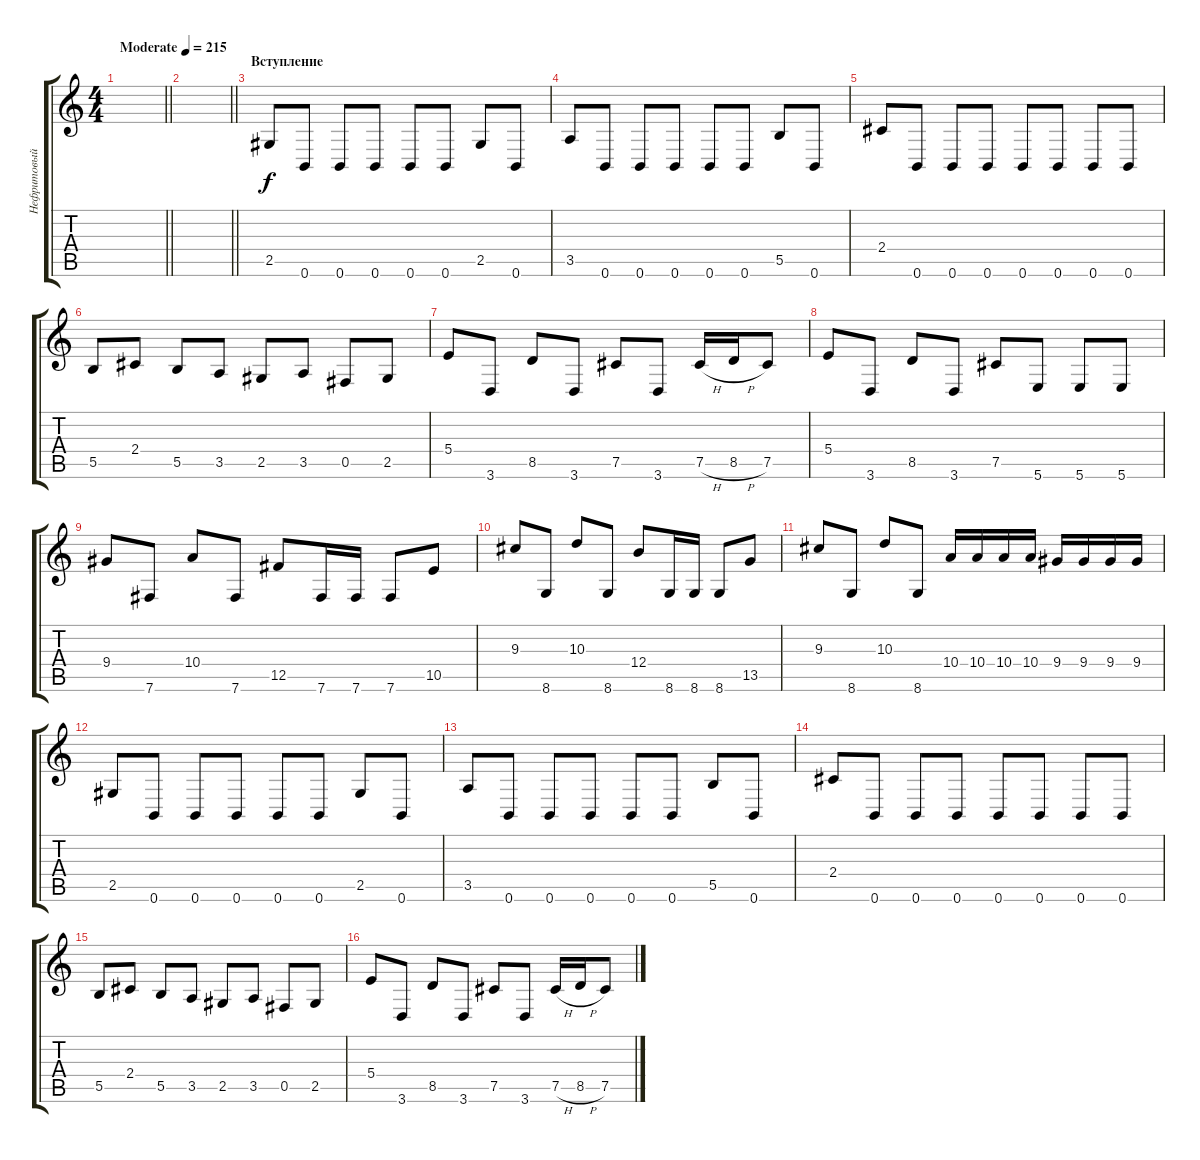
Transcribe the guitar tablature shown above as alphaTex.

\track ("Нефритовый чёткий пацан" "Нефритовый") {instrument distortionguitar}
\staff {score tabs}
\tuning (Db4 Ab3 E3 B2 Gb2 B1) {hide}
\ts (4 4)
\tempo (215 "Moderate")
\clef g2
\barLineRight lightlight
\ks c
|
\barLineRight lightlight
|
\section ("" "Вступление ")
2.5.8 0.6.8 0.6.8 0.6.8 0.6.8 0.6.8 2.5.8 0.6.8 |
3.5.8 0.6.8 0.6.8 0.6.8 0.6.8 0.6.8 5.5.8 0.6.8 |
2.4.8 0.6.8 0.6.8 0.6.8 0.6.8 0.6.8 0.6.8 0.6.8 |
5.5.8 2.4.8 5.5.8 3.5.8 2.5.8 3.5.8 0.5.8 2.5.8 |
5.4.8 3.6.8 8.5.8 3.6.8 7.5.8 3.6.8 7.5{h}.16 8.5{h}.16 7.5.8 |
5.4.8 3.6.8 8.5.8 3.6.8 7.5.8 5.6.8 5.6.8 5.6.8 |
9.4.8 7.6.8 10.4.8 7.6.8 12.5.8 7.6.16 7.6.16 7.6.8 10.5.8 |
9.3.8 8.6.8 10.3.8 8.6.8 12.4.8 8.6.16 8.6.16 8.6.8 13.5.8 |
9.3.8 8.6.8 10.3.8 8.6.8 10.4.16 10.4.16 10.4.16 10.4.16 9.4.16 9.4.16 9.4.16 9.4.16 |
2.5.8 0.6.8 0.6.8 0.6.8 0.6.8 0.6.8 2.5.8 0.6.8 |
3.5.8 0.6.8 0.6.8 0.6.8 0.6.8 0.6.8 5.5.8 0.6.8 |
2.4.8 0.6.8 0.6.8 0.6.8 0.6.8 0.6.8 0.6.8 0.6.8 |
5.5.8 2.4.8 5.5.8 3.5.8 2.5.8 3.5.8 0.5.8 2.5.8 |
5.4.8 3.6.8 8.5.8 3.6.8 7.5.8 3.6.8 7.5{h}.16 8.5{h}.16 7.5.8
